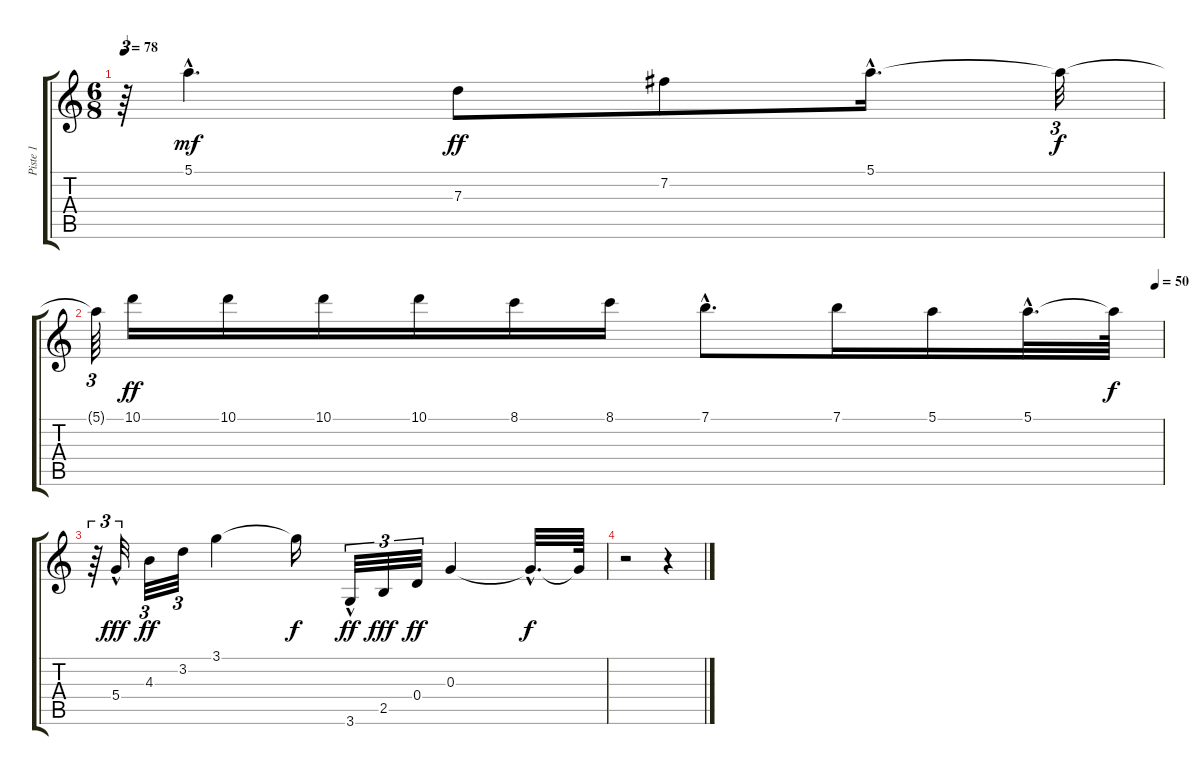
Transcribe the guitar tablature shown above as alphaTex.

\track ("Piste 1" "Piste 1") {instrument acousticguitarnylon}
\staff {score tabs}
\tuning (E4 B3 G3 D3 A2 E2) {hide}
\ts (6 8)
\tempo 78
\clef g2
\ks c
r.64{tu (3 2) dy f} 5.1{hac}.4{d dy mf} 7.3.8{dy ff} 7.2.8 5.1{hac}.16{d} 5.1{t}.32{tu (3 2) dy f} |
\tempo (50 0.9930555555555556)
5.1{t}.64{tu (3 2)} 10.1.16{dy ff} 10.1.16 10.1.16 10.1.16 8.1.16 8.1.16 7.1{hac}.8{d} 7.1.16 5.1.16 5.1{hac}.32{d} 5.1{t}.64{dy f} |
r.64{tu (3 2)} 5.4{hac}.32{tu (3 2) dy fff} 4.3.32{tu (3 2) dy ff} 3.2.32{tu (3 2)} 3.1.4 3.1{t}.16{dy f} 3.6{hac}.32{tu (3 2) dy ff} 2.5.32{tu (3 2) dy fff} 0.4.32{tu (3 2) dy ff} 0.3.4 0.3{hac t}.32{d dy f} 0.3{t}.64 |
r.2 r.4
